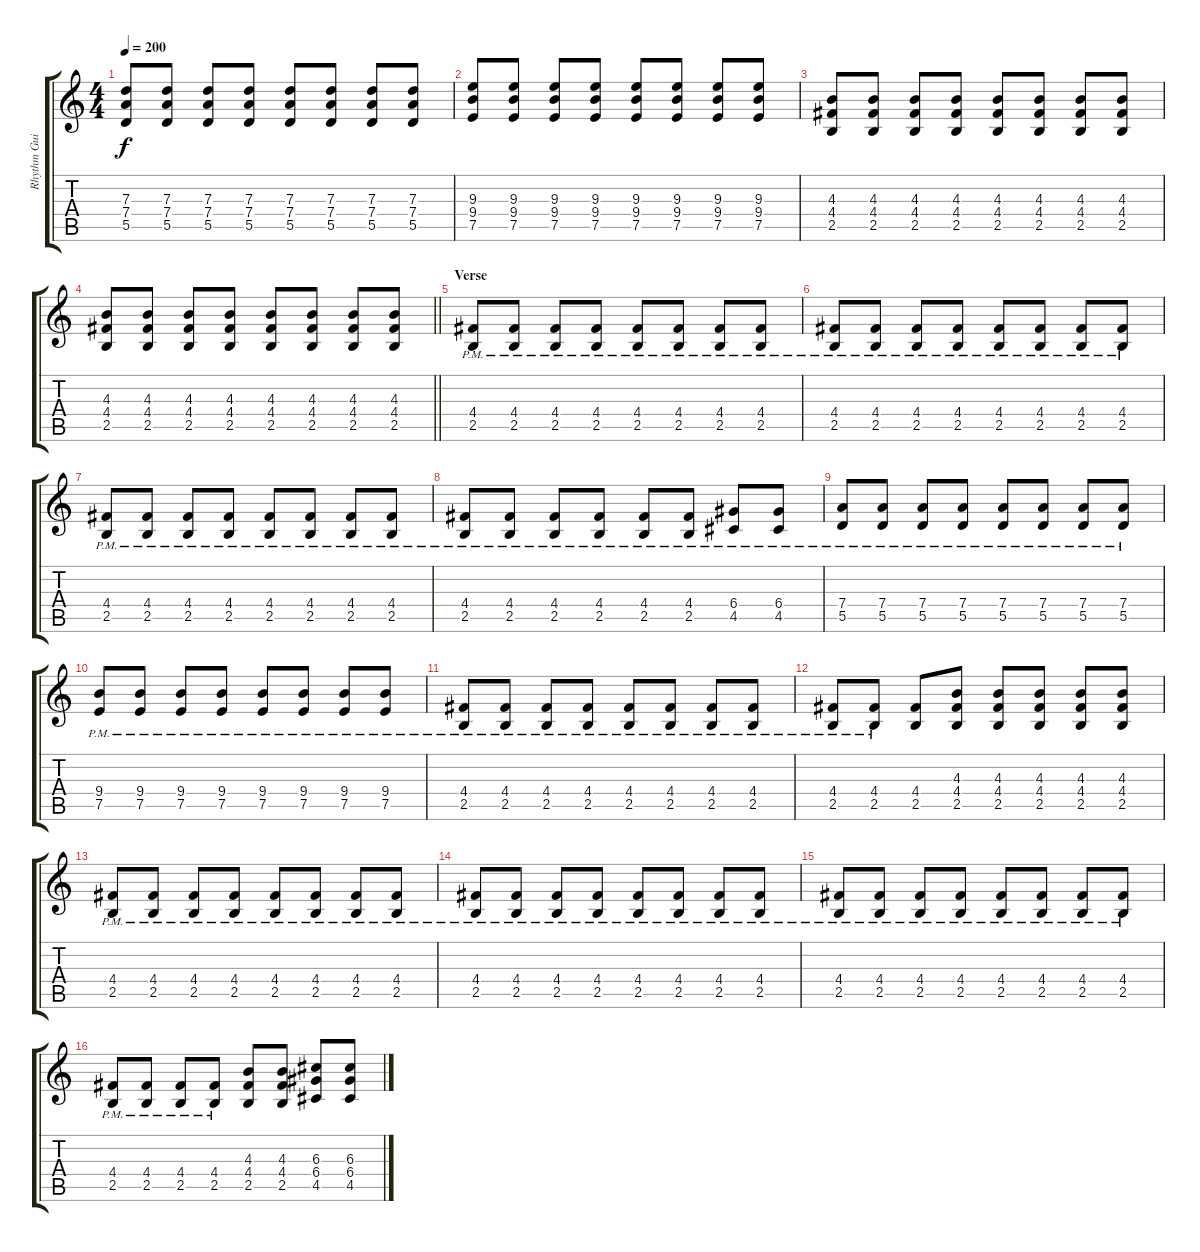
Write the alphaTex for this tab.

\track ("Rhythm Guitar 1" "Rhythm Gui") {instrument acousticguitarsteel}
\staff {score tabs}
\tuning (E4 B3 G3 D3 A2 E2) {hide}
\ts (4 4)
\tempo 200
\clef g2
\ks c
(7.3 7.4 5.5).8{dy f} (7.3 7.4 5.5).8 (7.3 7.4 5.5).8 (7.3 7.4 5.5).8 (7.3 7.4 5.5).8 (7.3 7.4 5.5).8 (7.3 7.4 5.5).8 (7.3 7.4 5.5).8 |
(9.3 9.4 7.5).8 (9.3 9.4 7.5).8 (9.3 9.4 7.5).8 (9.3 9.4 7.5).8 (9.3 9.4 7.5).8 (9.3 9.4 7.5).8 (9.3 9.4 7.5).8 (9.3 9.4 7.5).8 |
(4.3 4.4 2.5).8{instrument overdrivenguitar} (4.3 4.4 2.5).8 (4.3 4.4 2.5).8 (4.3 4.4 2.5).8 (4.3 4.4 2.5).8 (4.3 4.4 2.5).8 (4.3 4.4 2.5).8 (4.3 4.4 2.5).8 |
\barLineRight lightlight
(4.3 4.4 2.5).8{instrument overdrivenguitar} (4.3 4.4 2.5).8 (4.3 4.4 2.5).8 (4.3 4.4 2.5).8 (4.3 4.4 2.5).8 (4.3 4.4 2.5).8 (4.3 4.4 2.5).8 (4.3 4.4 2.5).8 |
\section ("" "Verse")
(4.4{pm} 2.5{pm}).8{instrument overdrivenguitar} (4.4{pm} 2.5{pm}).8 (4.4{pm} 2.5{pm}).8 (4.4{pm} 2.5{pm}).8 (4.4{pm} 2.5{pm}).8 (4.4{pm} 2.5{pm}).8 (4.4{pm} 2.5{pm}).8 (4.4{pm} 2.5{pm}).8 |
(4.4{pm} 2.5{pm}).8{instrument overdrivenguitar} (4.4{pm} 2.5{pm}).8 (4.4{pm} 2.5{pm}).8 (4.4{pm} 2.5{pm}).8 (4.4{pm} 2.5{pm}).8 (4.4{pm} 2.5{pm}).8 (4.4{pm} 2.5{pm}).8 (4.4{pm} 2.5{pm}).8 |
(4.4{pm} 2.5{pm}).8{instrument overdrivenguitar} (4.4{pm} 2.5{pm}).8 (4.4{pm} 2.5{pm}).8 (4.4{pm} 2.5{pm}).8 (4.4{pm} 2.5{pm}).8 (4.4{pm} 2.5{pm}).8 (4.4{pm} 2.5{pm}).8 (4.4{pm} 2.5{pm}).8 |
(4.4{pm} 2.5{pm}).8{instrument overdrivenguitar} (4.4{pm} 2.5{pm}).8 (4.4{pm} 2.5{pm}).8 (4.4{pm} 2.5{pm}).8 (4.4{pm} 2.5{pm}).8 (4.4{pm} 2.5{pm}).8 (6.4{pm} 4.5{pm}).8 (6.4{pm} 4.5{pm}).8 |
(7.4{pm} 5.5{pm}).8 (7.4{pm} 5.5{pm}).8 (7.4{pm} 5.5{pm}).8 (7.4{pm} 5.5{pm}).8 (7.4{pm} 5.5{pm}).8 (7.4{pm} 5.5{pm}).8 (7.4{pm} 5.5{pm}).8 (7.4{pm} 5.5{pm}).8 |
(9.4{pm} 7.5{pm}).8 (9.4{pm} 7.5{pm}).8 (9.4{pm} 7.5{pm}).8 (9.4{pm} 7.5{pm}).8 (9.4{pm} 7.5{pm}).8 (9.4{pm} 7.5{pm}).8 (9.4{pm} 7.5{pm}).8 (9.4{pm} 7.5{pm}).8 |
(4.4{pm} 2.5{pm}).8{instrument overdrivenguitar} (4.4{pm} 2.5{pm}).8 (4.4{pm} 2.5{pm}).8 (4.4{pm} 2.5{pm}).8 (4.4{pm} 2.5{pm}).8 (4.4{pm} 2.5{pm}).8 (4.4{pm} 2.5{pm}).8 (4.4{pm} 2.5{pm}).8 |
(4.4{pm} 2.5{pm}).8{instrument overdrivenguitar} (4.4{pm} 2.5{pm}).8 (4.4 2.5).8 (4.3 4.4 2.5).8 (4.3 4.4 2.5).8 (4.3 4.4 2.5).8 (4.3 4.4 2.5).8 (4.3 4.4 2.5).8 |
(4.4{pm} 2.5{pm}).8{instrument overdrivenguitar} (4.4{pm} 2.5{pm}).8 (4.4{pm} 2.5{pm}).8 (4.4{pm} 2.5{pm}).8 (4.4{pm} 2.5{pm}).8 (4.4{pm} 2.5{pm}).8 (4.4{pm} 2.5{pm}).8 (4.4{pm} 2.5{pm}).8 |
(4.4{pm} 2.5{pm}).8{instrument overdrivenguitar} (4.4{pm} 2.5{pm}).8 (4.4{pm} 2.5{pm}).8 (4.4{pm} 2.5{pm}).8 (4.4{pm} 2.5{pm}).8 (4.4{pm} 2.5{pm}).8 (4.4{pm} 2.5{pm}).8 (4.4{pm} 2.5{pm}).8 |
(4.4{pm} 2.5{pm}).8{instrument overdrivenguitar} (4.4{pm} 2.5{pm}).8 (4.4{pm} 2.5{pm}).8 (4.4{pm} 2.5{pm}).8 (4.4{pm} 2.5{pm}).8 (4.4{pm} 2.5{pm}).8 (4.4{pm} 2.5{pm}).8 (4.4{pm} 2.5{pm}).8 |
(4.4{pm} 2.5{pm}).8{instrument overdrivenguitar} (4.4{pm} 2.5{pm}).8 (4.4{pm} 2.5{pm}).8 (4.4{pm} 2.5{pm}).8 (4.3 4.4 2.5).8 (4.3 4.4 2.5).8 (6.3 6.4 4.5).8 (6.3 6.4 4.5).8
